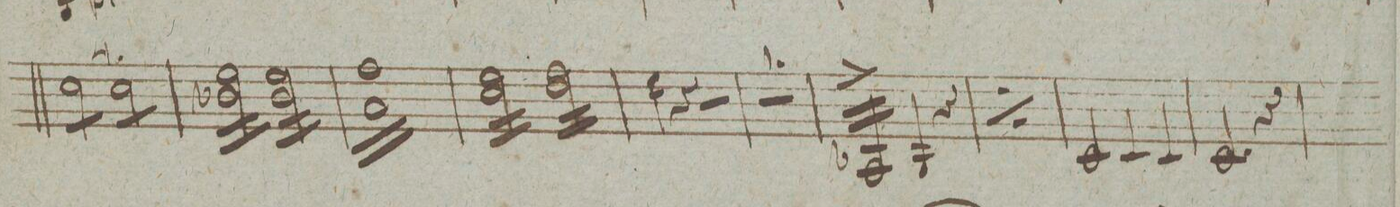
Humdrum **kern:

**kern	**dynam
*I"Violino 2do	*
*clefG2	*
*k[]	*
*met(c|)	*
*M2/2	*
8cc\L	.
8cc\	.
8cc\	.
8cc\J	.
8cc\L	.
8cc\	.
8cc\	.
8cc\J	.
=53	=53
16ee\ 16b-X\LL	.
16ee\ 16b-X\	.
16ee\ 16b-X\	.
16ee\ 16b-X\	.
16ee\ 16b-X\	.
16ee\ 16b-X\	.
16ee\ 16b-X\	.
16ee\ 16b-X\JJ	.
16ee\ 16b-\LL	.
16ee\ 16b-\	.
16ee\ 16b-\	.
16ee\ 16b-\	.
16ee\ 16b-\	.
16ee\ 16b-\	.
16ee\ 16b-\	.
16ee\ 16b-\JJ	.
=54	=54
16ff\ 16a\LL	.
16ff\ 16a\	.
16ff\ 16a\	.
16ff\ 16a\	.
16ff\ 16a\	.
16ff\ 16a\	.
16ff\ 16a\	.
16ff\ 16a\	.
16ff\ 16a\	.
16ff\ 16a\	.
16ff\ 16a\	.
16ff\ 16a\	.
16ff\ 16a\	.
16ff\ 16a\	.
16ff\ 16a\	.
16ff\ 16a\JJ	.
=55	=55
16ee\ 16cc\LL	.
16ee\ 16cc\	.
16ee\ 16cc\	.
16ee\ 16cc\	.
16ee\ 16cc\	.
16ee\ 16cc\	.
16ee\ 16cc\	.
16ee\ 16cc\JJ	.
16ff\ 16dd\LL	.
16ff\ 16dd\	.
16ff\ 16dd\	.
16ff\ 16dd\	.
16ff\ 16dd\	.
16ff\ 16dd\	.
16ff\ 16dd\	.
16ff\ 16dd\JJ	.
*Xtremolo	*
=56	=56
4ee\ 4cc\	.
4r	.
2r	.
=57	=57
1r	.
=58	=58
*tremolo	*
16A-X^>/LL	.
16A-/	.
16A-/	.
16A-/	.
16A-/	.
16A-/	.
16A-/	.
16A-/JJ	.
*Xtremolo	*
4G/	.
4r	.
=59	=59
*tremolo	*
*rep	*
16A-X^>/LL	.
16A-/	.
16A-/	.
16A-/	.
16A-/	.
16A-/	.
16A-/	.
16A-/JJ	.
*Xtremolo	*
4G/	.
4r	.
*Xrep	*
=60	=60
2c/	.
4c/	.
4c/	.
=61	=61
2.c/	.
4r	.
=62	=62
*-	*-
